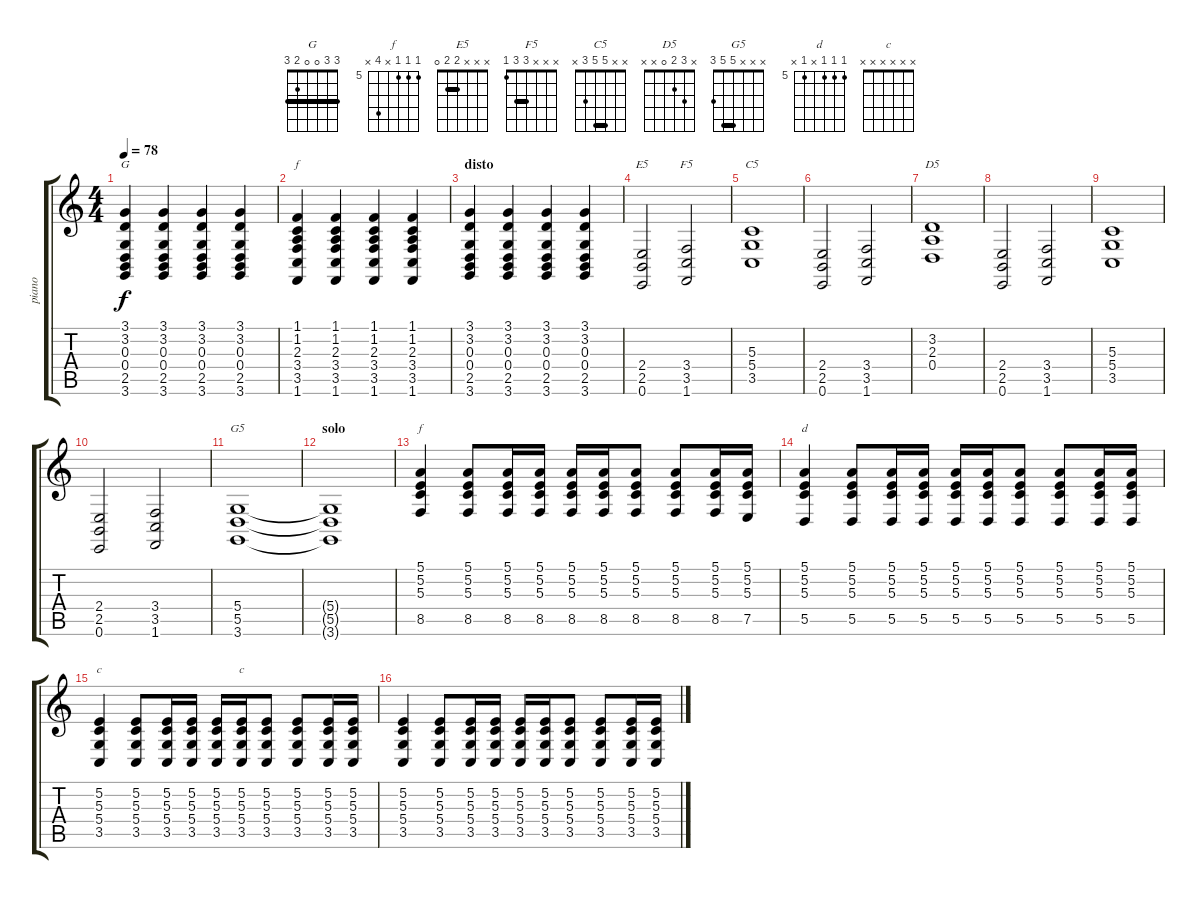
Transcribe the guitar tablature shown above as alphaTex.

\track ("piano" "piano") {instrument acousticgrandpiano}
\staff {score tabs}
\tuning (E4 B3 G3 D3 A2 E2) {hide}
\chord ("G" 3 3 0 0 2 3) {barre 3}
\chord ("F" 1 1 2 3 3 1) {barre 1}
\chord ("E5" x x x 2 2 0) {barre 2}
\chord ("F5" x x x 3 3 1) {barre 3}
\chord ("C5" x x 5 5 3 x) {barre 5}
\chord ("D5" x 3 2 0 x x)
\chord ("G5" x x x 5 5 3) {barre 5}
\chord ("f" 5 5 5 x 8 x) {firstfret 5}
\chord ("d" 5 5 5 x 5 x) {firstfret 5}
\chord ("c" x 5 5 5 3 x)
\chord ("c" x x x x x x) {firstfret 0}
\ts (4 4)
\tempo 78
\clef g2
\ks c
(3.1 3.2 0.3 0.4 2.5 3.6).4{ch "G" dy f volume 8} (3.1 3.2 0.3 0.4 2.5 3.6).4{volume 8} (3.1 3.2 0.3 0.4 2.5 3.6).4{volume 9} (3.1 3.2 0.3 0.4 2.5 3.6).4{volume 8} |
(1.1 1.2 2.3 3.4 3.5 1.6).4{ch "F" volume 8} (1.1 1.2 2.3 3.4 3.5 1.6).4{volume 9} (1.1 1.2 2.3 3.4 3.5 1.6).4{volume 8} (1.1 1.2 2.3 3.4 3.5 1.6).4{volume 9} |
\section ("" "disto")
(3.1 3.2 0.3 0.4 2.5 3.6).4{volume 8} (3.1 3.2 0.3 0.4 2.5 3.6).4{volume 8} (3.1 3.2 0.3 0.4 2.5 3.6).4{volume 9} (3.1 3.2 0.3 0.4 2.5 3.6).4{volume 8} |
(2.4 2.5 0.6).2{ch "E5"} (3.4 3.5 1.6).2{ch "F5"} |
(5.3 5.4 3.5).1{ch "C5"} |
(2.4 2.5 0.6).2 (3.4 3.5 1.6).2 |
(3.2 2.3 0.4).1{ch "D5"} |
(2.4 2.5 0.6).2 (3.4 3.5 1.6).2 |
(5.3 5.4 3.5).1 |
(2.4 2.5 0.6).2 (3.4 3.5 1.6).2 |
(5.4 5.5 3.6).1{ch "G5"} |
\section ("" "solo")
(5.4{t} 5.5{t} 3.6{t}).1 |
(5.1 5.2 5.3 8.5).4{ch "f" volume 5} (5.1 5.2 5.3 8.5).8 (5.1 5.2 5.3 8.5).16 (5.1 5.2 5.3 8.5).16 (5.1 5.2 5.3 8.5).16 (5.1 5.2 5.3 8.5).16 (5.1 5.2 5.3 8.5).8 (5.1 5.2 5.3 8.5).8 (5.1 5.2 5.3 8.5).16 (5.1 5.2 5.3 7.5).16 |
(5.1 5.2 5.3 5.5).4{ch "d"} (5.1 5.2 5.3 5.5).8 (5.1 5.2 5.3 5.5).16 (5.1 5.2 5.3 5.5).16 (5.1 5.2 5.3 5.5).16 (5.1 5.2 5.3 5.5).16 (5.1 5.2 5.3 5.5).8 (5.1 5.2 5.3 5.5).8 (5.1 5.2 5.3 5.5).16 (5.1 5.2 5.3 5.5).16 |
(5.2 5.3 5.4 3.5).4{ch "c"} (5.2 5.3 5.4 3.5).8 (5.2 5.3 5.4 3.5).16 (5.2 5.3 5.4 3.5).16 (5.2 5.3 5.4 3.5).16 (5.2 5.3 5.4 3.5).16{ch "c"} (5.2 5.3 5.4 3.5).8 (5.2 5.3 5.4 3.5).8 (5.2 5.3 5.4 3.5).16 (5.2 5.3 5.4 3.5).16 |
(5.2 5.3 5.4 3.5).4 (5.2 5.3 5.4 3.5).8 (5.2 5.3 5.4 3.5).16 (5.2 5.3 5.4 3.5).16 (5.2 5.3 5.4 3.5).16 (5.2 5.3 5.4 3.5).16 (5.2 5.3 5.4 3.5).8 (5.2 5.3 5.4 3.5).8 (5.2 5.3 5.4 3.5).16 (5.2 5.3 5.4 3.5).16
